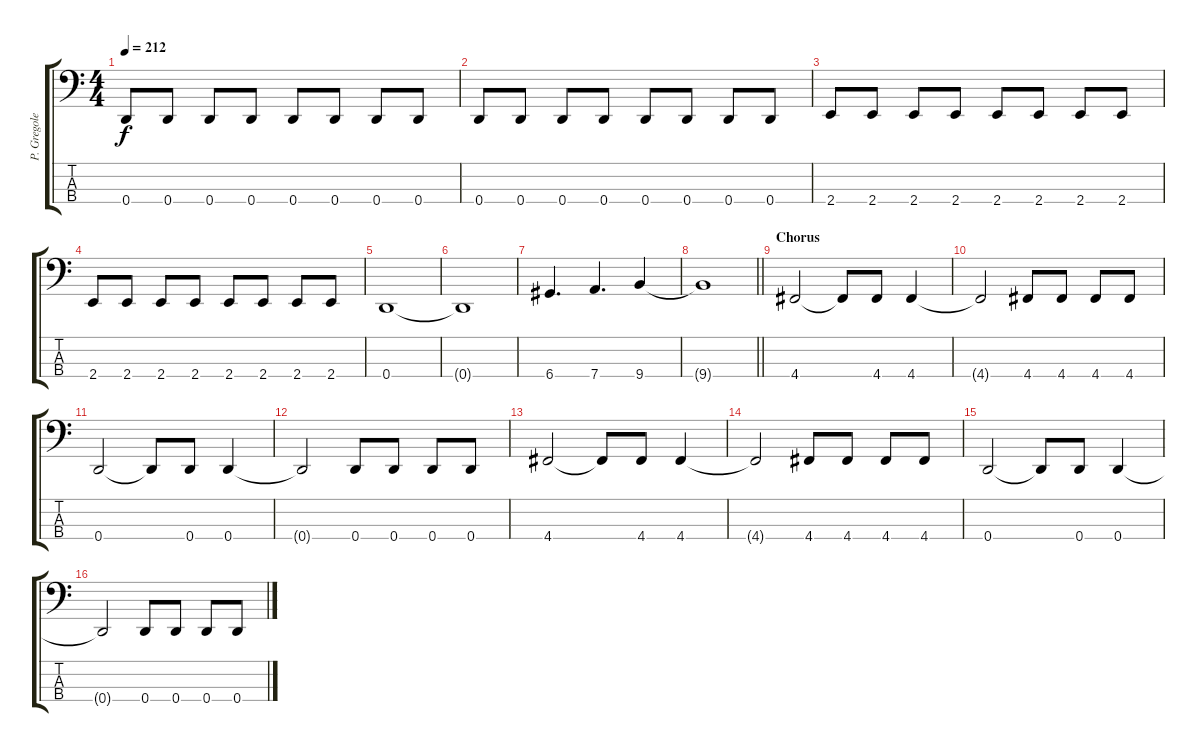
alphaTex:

\track ("P. Gregoletto" "P. Gregole") {instrument electricbassfinger}
\staff {score tabs}
\tuning (G2 D2 A1 D1) {hide}
\ts (4 4)
\tempo 212
\clef f4
\ks c
0.4.8{dy f} 0.4.8 0.4.8 0.4.8 0.4.8 0.4.8 0.4.8 0.4.8 |
0.4.8 0.4.8 0.4.8 0.4.8 0.4.8 0.4.8 0.4.8 0.4.8 |
2.4.8 2.4.8 2.4.8 2.4.8 2.4.8 2.4.8 2.4.8 2.4.8 |
2.4.8 2.4.8 2.4.8 2.4.8 2.4.8 2.4.8 2.4.8 2.4.8 |
0.4.1 |
0.4{t}.1 |
6.4.4{d} 7.4.4{d} 9.4.4 |
\barLineRight lightlight
9.4{t}.1 |
\section ("" "Chorus")
4.4.2 4.4{t}.8 4.4.8 4.4.4 |
4.4{t}.2 4.4.8 4.4.8 4.4.8 4.4.8 |
0.4.2 0.4{t}.8 0.4.8 0.4.4 |
0.4{t}.2 0.4.8 0.4.8 0.4.8 0.4.8 |
4.4.2 4.4{t}.8 4.4.8 4.4.4 |
4.4{t}.2 4.4.8 4.4.8 4.4.8 4.4.8 |
0.4.2 0.4{t}.8 0.4.8 0.4.4 |
0.4{t}.2 0.4.8 0.4.8 0.4.8 0.4.8
